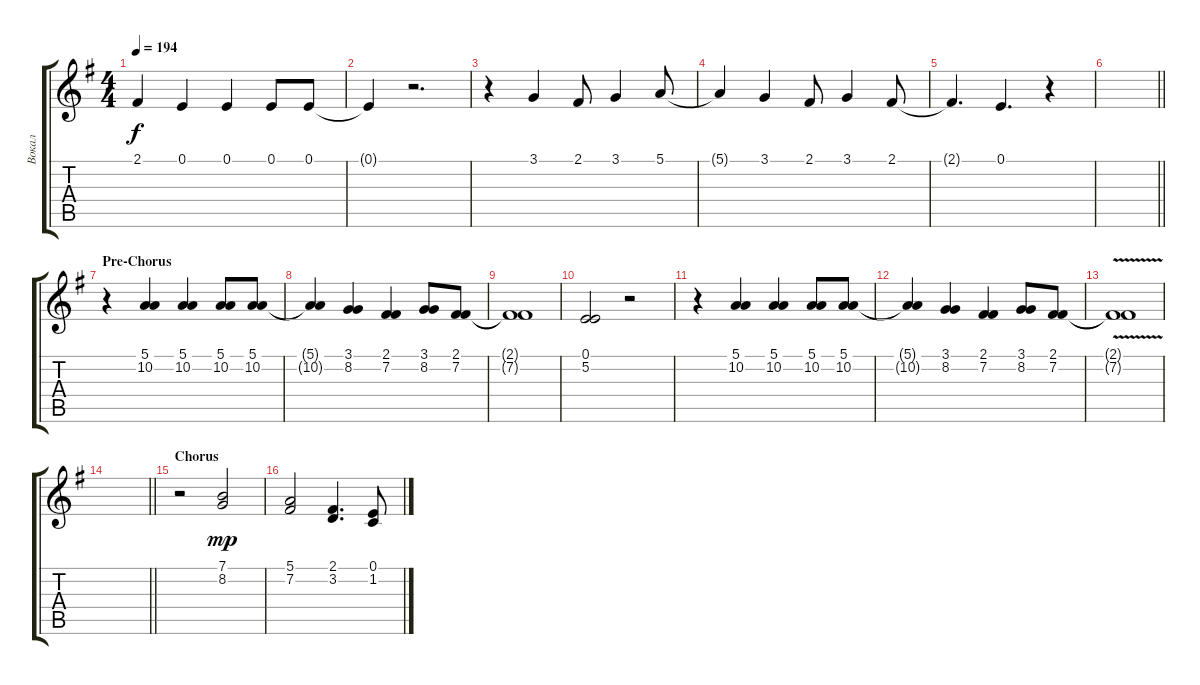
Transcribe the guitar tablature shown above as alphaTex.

\track ("Вокал" "Вокал") {instrument trumpet}
\staff {score tabs}
\tuning (E4 B3 G3 D3 A2 E2) {hide}
\ts (4 4)
\tempo 194
\clef g2
\ks eminor
2.1{t}.4{dy f} 0.1.4 0.1.4 0.1.8 0.1.8 |
0.1{t}.4 r.2{d} |
r.4 3.1.4 2.1.8 3.1.4 5.1.8 |
5.1{t}.4 3.1.4 2.1.8 3.1.4 2.1.8 |
2.1{t}.4{d} 0.1.4{d} r.4 |
\barLineRight lightlight
|
\section ("" "Pre-Chorus")
r.4 (5.1 10.2).4 (5.1 10.2).4 (5.1 10.2).8 (5.1 10.2).8 |
(5.1{t} 10.2{t}).4 (3.1 8.2).4 (2.1 7.2).4 (3.1 8.2).8 (2.1 7.2).8 |
(2.1{t} 7.2{t}).1 |
(0.1 5.2).2 r.2 |
r.4 (5.1 10.2).4 (5.1 10.2).4 (5.1 10.2).8 (5.1 10.2).8 |
(5.1{t} 10.2{t}).4 (3.1 8.2).4 (2.1 7.2).4 (3.1 8.2).8 (2.1 7.2).8 |
(2.1{v t} 7.2{v t}).1 |
\barLineRight lightlight
|
\section ("" "Chorus")
r.2 (7.1 8.2).2{dy mp} |
(5.1 7.2).2 (2.1 3.2).4{d} (0.1 1.2).8
